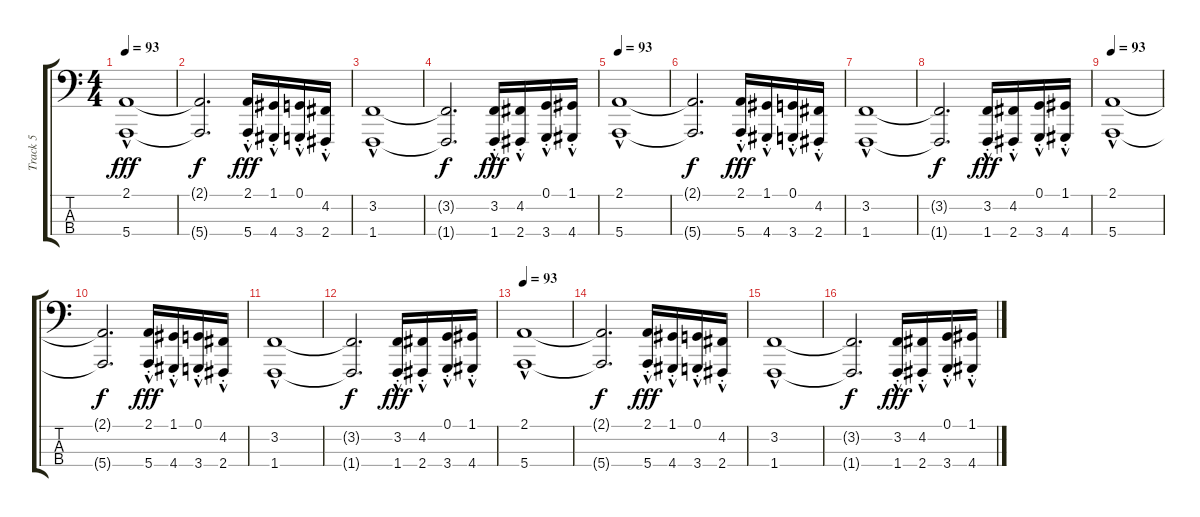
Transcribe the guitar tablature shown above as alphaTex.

\track ("Track 5" "Track 5") {instrument stringensemble1}
\staff {score tabs}
\tuning (G2 D2 A1 E1) {hide}
\ts (4 4)
\tempo 93
\clef f4
\ks c
(2.1 5.4{hac}).1{dy fff} |
(2.1{t} 5.4{t}).2{d dy f} (2.1{hac st} 5.4{hac st}).16{dy fff} (1.1{hac st} 4.4{hac st}).16 (0.1{hac st} 3.4{hac st}).16 (4.2{hac st} 2.4{hac st}).16 |
(3.2{hac} 1.4{hac}).1 |
(3.2{t} 1.4{t}).2{d dy f} (3.2{hac st} 1.4{hac st}).16{dy fff} (4.2{hac st} 2.4{hac st}).16 (0.1{hac st} 3.4{hac st}).16 (1.1{hac st} 4.4{hac st}).16 |
\tempo 93
(2.1 5.4{hac}).1 |
(2.1{t} 5.4{t}).2{d dy f} (2.1{hac st} 5.4{hac st}).16{dy fff} (1.1{hac st} 4.4{hac st}).16 (0.1{hac st} 3.4{hac st}).16 (4.2{hac st} 2.4{hac st}).16 |
(3.2{hac} 1.4{hac}).1 |
(3.2{t} 1.4{t}).2{d dy f} (3.2{hac st} 1.4{hac st}).16{dy fff} (4.2{hac st} 2.4{hac st}).16 (0.1{hac st} 3.4{hac st}).16 (1.1{hac st} 4.4{hac st}).16 |
\tempo 93
(2.1 5.4{hac}).1 |
(2.1{t} 5.4{t}).2{d dy f} (2.1{hac st} 5.4{hac st}).16{dy fff} (1.1{hac st} 4.4{hac st}).16 (0.1{hac st} 3.4{hac st}).16 (4.2{hac st} 2.4{hac st}).16 |
(3.2{hac} 1.4{hac}).1 |
(3.2{t} 1.4{t}).2{d dy f} (3.2{hac st} 1.4{hac st}).16{dy fff} (4.2{hac st} 2.4{hac st}).16 (0.1{hac st} 3.4{hac st}).16 (1.1{hac st} 4.4{hac st}).16 |
\tempo 93
(2.1 5.4{hac}).1 |
(2.1{t} 5.4{t}).2{d dy f} (2.1{hac st} 5.4{hac st}).16{dy fff} (1.1{hac st} 4.4{hac st}).16 (0.1{hac st} 3.4{hac st}).16 (4.2{hac st} 2.4{hac st}).16 |
(3.2{hac} 1.4{hac}).1 |
(3.2{t} 1.4{t}).2{d dy f} (3.2{hac st} 1.4{hac st}).16{dy fff} (4.2{hac st} 2.4{hac st}).16 (0.1{hac st} 3.4{hac st}).16 (1.1{hac st} 4.4{hac st}).16
